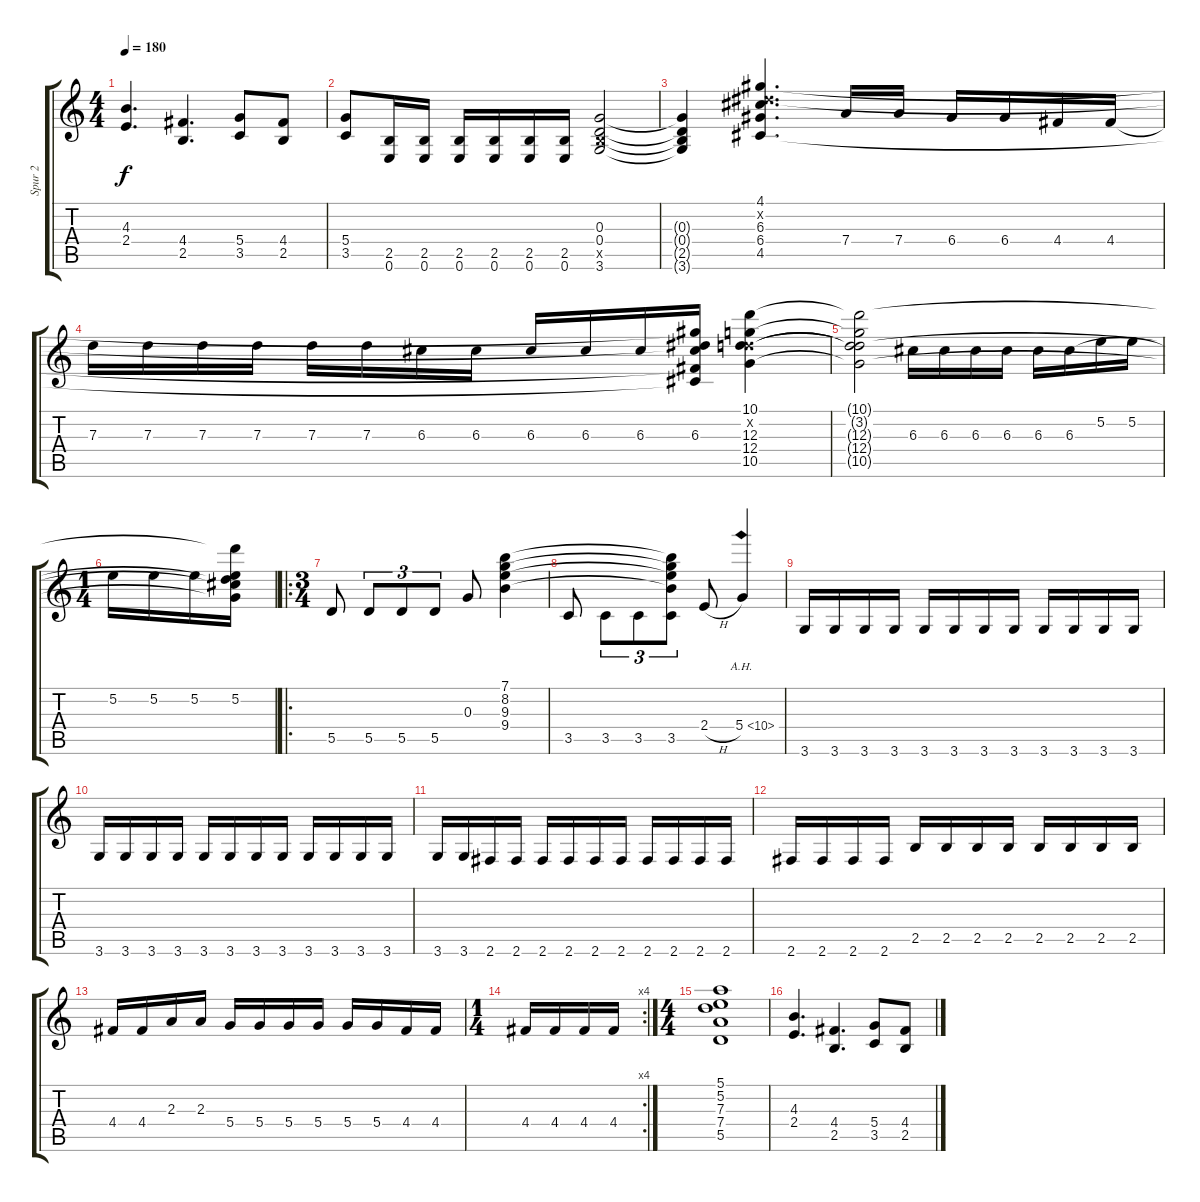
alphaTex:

\track ("Spur 2" "Spur 2") {instrument distortionguitar}
\staff {score tabs}
\tuning (E4 B3 G3 D3 A2 E2) {hide}
\ts (4 4)
\tempo 180
\clef g2
\ks c
(4.3 2.4).4{d dy f} (4.4 2.5).4{d} (5.4 3.5).8 (4.4 2.5).8 |
(5.4 3.5).8 (2.5 0.6).16 (2.5 0.6).16 (2.5 0.6).16 (2.5 0.6).16 (2.5 0.6).16 (2.5 0.6).16 (0.3 0.4 2.5{x} 3.6).2 |
(0.3{t} 0.4{t} 2.5{t} 3.6{t}).4 (4.1 4.2{x} 6.3 6.4 4.5).4{d} 7.4.16 7.4.16 6.4.16 6.4.16 4.4.16 4.4.16 |
7.3.16 7.3.16 7.3.16 7.3.16 7.3.16 7.3.16 6.3.16 6.3.16 6.3.16 6.3.16 6.3.16 (4.1{t} 4.2{t} 6.3 4.4{t} 4.5{t}).16 (10.1 3.2{x} 12.3 12.4 10.5).4 |
(10.1{t} 3.2{t} 12.3{t} 12.4{t} 10.5{t}).2 6.3.16 6.3.16 6.3.16 6.3.16 6.3.16 6.3.16 5.2.16 5.2.16 |
\ts (1 4)
5.2.16 5.2.16 5.2.16 (10.1{t} 5.2 6.3{t} 12.4{t} 10.5{t}).16 |
\ro
\ts (3 4)
5.5.8 5.5.8{tu (3 2)} 5.5.8{tu (3 2)} 5.5.8{tu (3 2)} 0.3.8 (7.1 8.2 9.3 9.4).4 |
3.5.8 3.5.8{tu (3 2)} 3.5.8{tu (3 2)} (7.1{t} 8.2{t} 9.3{t} 9.4{t} 3.5).8{tu (3 2)} 2.4{h}.8 5.4{ah 5}.4 |
3.6.16 3.6.16 3.6.16 3.6.16 3.6.16 3.6.16 3.6.16 3.6.16 3.6.16 3.6.16 3.6.16 3.6.16 |
3.6.16 3.6.16 3.6.16 3.6.16 3.6.16 3.6.16 3.6.16 3.6.16 3.6.16 3.6.16 3.6.16 3.6.16 |
3.6.16 3.6.16 2.6.16 2.6.16 2.6.16 2.6.16 2.6.16 2.6.16 2.6.16 2.6.16 2.6.16 2.6.16 |
2.6.16 2.6.16 2.6.16 2.6.16 2.5.16 2.5.16 2.5.16 2.5.16 2.5.16 2.5.16 2.5.16 2.5.16 |
4.4.16 4.4.16 2.3.16 2.3.16 5.4.16 5.4.16 5.4.16 5.4.16 5.4.16 5.4.16 4.4.16 4.4.16 |
\rc 4
\ts (1 4)
4.4.16 4.4.16 4.4.16 4.4.16 |
\ts (4 4)
(5.1 5.2 7.3 7.4 5.5).1 |
(4.3 2.4).4{d} (4.4 2.5).4{d} (5.4 3.5).8 (4.4 2.5).8
